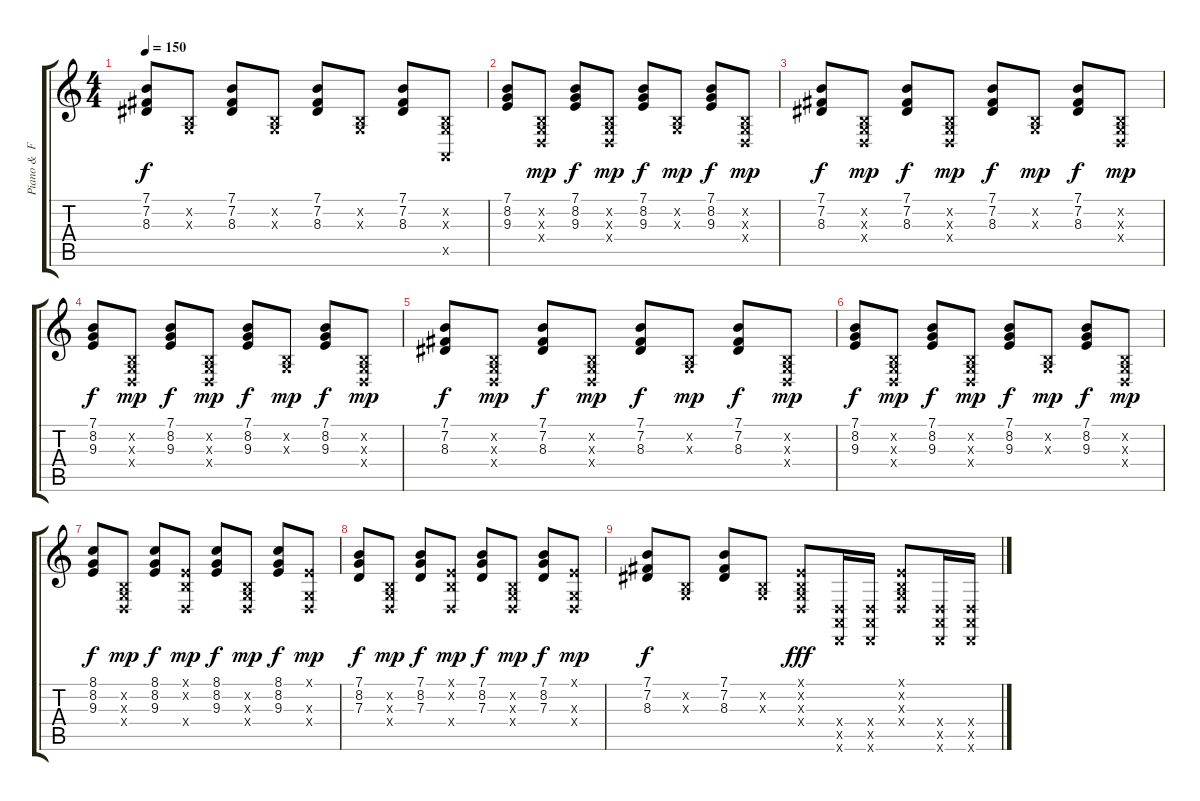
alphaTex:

\track ("Piano &  FX" "Piano &  F") {instrument electricgrandpiano}
\staff {score tabs}
\tuning (E4 B3 G3 D3 A2 D2) {hide}
\ts (4 4)
\tempo 150
\clef g2
\ks c
(7.1 7.2 8.3).8{dy f} (0.2{x} 0.3{x}).8 (7.1 7.2 8.3).8 (0.2{x} 0.3{x}).8 (7.1 7.2 8.3).8 (0.2{x} 0.3{x}).8 (7.1 7.2 8.3).8 (0.2{x} 0.3{x} 0.5{x}).8 |
(7.1 8.2 9.3).8 (0.2{x} 0.3{x} 0.4{x}).8{dy mp} (7.1 8.2 9.3).8{dy f} (0.2{x} 0.3{x} 0.4{x}).8{dy mp} (7.1 8.2 9.3).8{dy f} (0.2{x} 0.3{x}).8{dy mp} (7.1 8.2 9.3).8{dy f} (0.2{x} 0.3{x} 0.4{x}).8{dy mp} |
(7.1 7.2 8.3).8{dy f} (0.2{x} 0.3{x} 0.4{x}).8{dy mp} (7.1 7.2 8.3).8{dy f} (0.2{x} 0.3{x} 0.4{x}).8{dy mp} (7.1 7.2 8.3).8{dy f} (0.2{x} 0.3{x}).8{dy mp} (7.1 7.2 8.3).8{dy f} (0.2{x} 0.3{x} 0.4{x}).8{dy mp} |
(7.1 8.2 9.3).8{dy f} (0.2{x} 0.3{x} 0.4{x}).8{dy mp} (7.1 8.2 9.3).8{dy f} (0.2{x} 0.3{x} 0.4{x}).8{dy mp} (7.1 8.2 9.3).8{dy f} (0.2{x} 0.3{x}).8{dy mp} (7.1 8.2 9.3).8{dy f} (0.2{x} 0.3{x} 0.4{x}).8{dy mp} |
(7.1 7.2 8.3).8{dy f} (0.2{x} 0.3{x} 0.4{x}).8{dy mp} (7.1 7.2 8.3).8{dy f} (0.2{x} 0.3{x} 0.4{x}).8{dy mp} (7.1 7.2 8.3).8{dy f} (0.2{x} 0.3{x}).8{dy mp} (7.1 7.2 8.3).8{dy f} (0.2{x} 0.3{x} 0.4{x}).8{dy mp} |
(7.1 8.2 9.3).8{dy f} (0.2{x} 0.3{x} 0.4{x}).8{dy mp} (7.1 8.2 9.3).8{dy f} (0.2{x} 0.3{x} 0.4{x}).8{dy mp} (7.1 8.2 9.3).8{dy f} (0.2{x} 0.3{x}).8{dy mp} (7.1 8.2 9.3).8{dy f} (0.2{x} 0.3{x} 0.4{x}).8{dy mp} |
(8.1 8.2 9.3).8{dy f} (0.2{x} 0.3{x} 0.4{x}).8{dy mp} (8.1 8.2 9.3).8{dy f} (0.1{x} 0.2{x} 0.4{x}).8{dy mp} (8.1 8.2 9.3).8{dy f} (0.2{x} 0.3{x} 0.4{x}).8{dy mp} (8.1 8.2 9.3).8{dy f} (0.1{x} 0.3{x} 0.4{x}).8{dy mp} |
(7.1 8.2 7.3).8{dy f} (0.2{x} 0.3{x} 0.4{x}).8{dy mp} (7.1 8.2 7.3).8{dy f} (0.1{x} 0.2{x} 0.4{x}).8{dy mp} (7.1 8.2 7.3).8{dy f} (0.2{x} 0.3{x} 0.4{x}).8{dy mp} (7.1 8.2 7.3).8{dy f} (0.1{x} 0.3{x} 0.4{x}).8{dy mp} |
(7.1 7.2 8.3).8{dy f} (0.2{x} 0.3{x}).8 (7.1 7.2 8.3).8 (0.2{x} 0.3{x}).8 (0.1{x} 0.2{x} 0.3{x} 0.4{x}).8{dy fff instrument overdrivenguitar} (0.4{x} 0.5{x} 0.6{x}).16 (0.4{x} 0.5{x} 0.6{x}).16 (0.1{x} 0.2{x} 0.3{x} 0.4{x}).8 (0.4{x} 0.5{x} 0.6{x}).16 (0.4{x} 0.5{x} 0.6{x}).16
